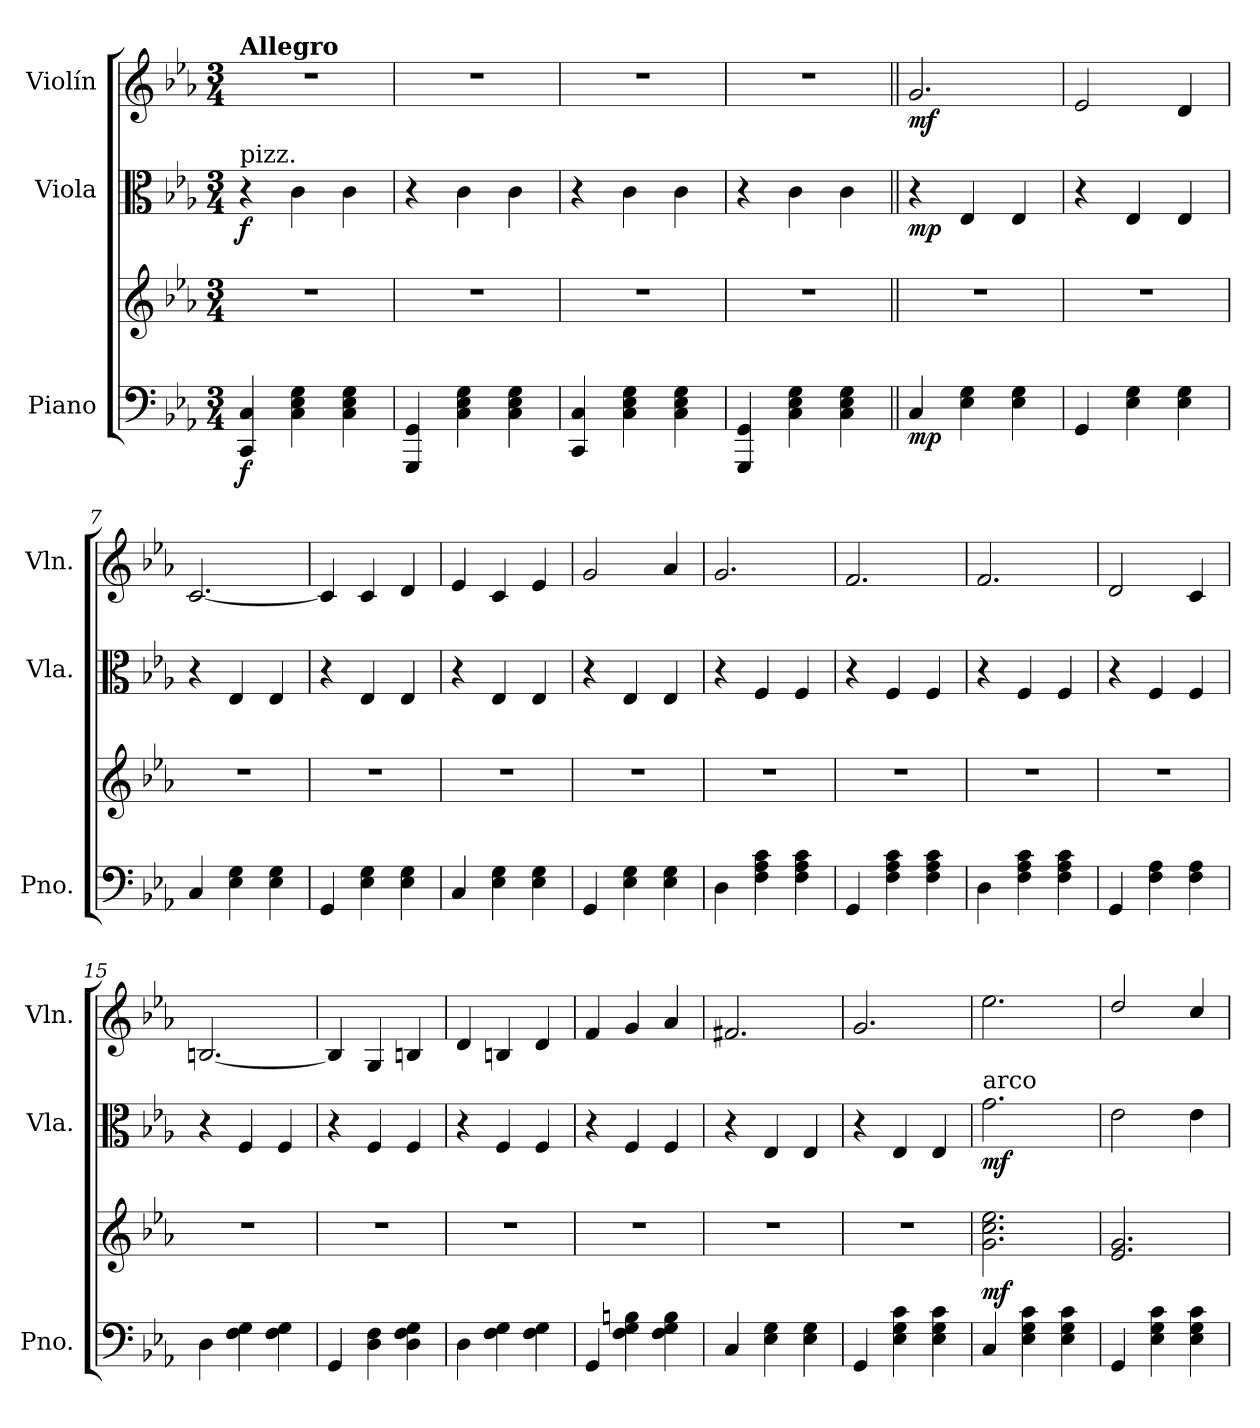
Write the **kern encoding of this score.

**kern	**kern	**dynam	**kern	**dynam	**kern	**dynam
*part3	*part3	*part3	*part2	*part2	*part1	*part1
*staff4	*staff3	*staff3/4	*staff2	*staff2	*staff1	*staff1
*I"Piano	*	*	*I"Viola	*	*I"Violín	*
*I'Pno.	*	*	*I'Vla.	*	*I'Vln.	*
*clefF4	*clefG2	*	*clefC3	*	*clefG2	*
*k[b-e-a-]	*k[b-e-a-]	*	*k[b-e-a-]	*	*k[b-e-a-]	*
*M3/4	*M3/4	*	*M3/4	*	*M3/4	*
=1	=1	=1	=1	=1	=1	=1
!	!	!	!	!	!LO:TX:a:B:t=Allegro	!
!	!	!	!LO:TX:a:t=pizz.	!	!	!
!	!	!LO:DY:b=2	!	!LO:DY:b	!	!
4CC/ 4C/	2.r	f	4r	f	2.r	.
4C\ 4E-\ 4G\	.	.	4c\	.	.	.
4C\ 4E-\ 4G\	.	.	4c\	.	.	.
=2	=2	=2	=2	=2	=2	=2
4GGG/ 4GG/	2.r	.	4r	.	2.r	.
4C\ 4E-\ 4G\	.	.	4c\	.	.	.
4C\ 4E-\ 4G\	.	.	4c\	.	.	.
=3	=3	=3	=3	=3	=3	=3
4CC/ 4C/	2.r	.	4r	.	2.r	.
4C\ 4E-\ 4G\	.	.	4c\	.	.	.
4C\ 4E-\ 4G\	.	.	4c\	.	.	.
=4	=4	=4	=4	=4	=4	=4
4GGG/ 4GG/	2.r	.	4r	.	2.r	.
4C\ 4E-\ 4G\	.	.	4c\	.	.	.
4C\ 4E-\ 4G\	.	.	4c\	.	.	.
=5||	=5||	=5||	=5||	=5||	=5||	=5||
!	!	!LO:DY:b=2	!	!LO:DY:b	!	!LO:DY:b
4C/	2.r	mp	4r	mp	2.g/	mf
4E-\ 4G\	.	.	4E-/	.	.	.
4E-\ 4G\	.	.	4E-/	.	.	.
=6	=6	=6	=6	=6	=6	=6
4GG/	2.r	.	4r	.	2e-/	.
4E-\ 4G\	.	.	4E-/	.	.	.
4E-\ 4G\	.	.	4E-/	.	4d/	.
=7	=7	=7	=7	=7	=7	=7
4C/	2.r	.	4r	.	[2.c/	.
4E-\ 4G\	.	.	4E-/	.	.	.
4E-\ 4G\	.	.	4E-/	.	.	.
=8	=8	=8	=8	=8	=8	=8
4GG/	2.r	.	4r	.	4c/]	.
4E-\ 4G\	.	.	4E-/	.	4c/	.
4E-\ 4G\	.	.	4E-/	.	4d/	.
=9	=9	=9	=9	=9	=9	=9
4C/	2.r	.	4r	.	4e-/	.
4E-\ 4G\	.	.	4E-/	.	4c/	.
4E-\ 4G\	.	.	4E-/	.	4e-/	.
=10	=10	=10	=10	=10	=10	=10
4GG/	2.r	.	4r	.	2g/	.
4E-\ 4G\	.	.	4E-/	.	.	.
4E-\ 4G\	.	.	4E-/	.	4a-/	.
!!LO:LB:g=z
=11	=11	=11	=11	=11	=11	=11
4D\	2.r	.	4r	.	2.g/	.
4F\ 4A-\ 4c\	.	.	4F/	.	.	.
4F\ 4A-\ 4c\	.	.	4F/	.	.	.
=12	=12	=12	=12	=12	=12	=12
4GG/	2.r	.	4r	.	2.f/	.
4F\ 4A-\ 4c\	.	.	4F/	.	.	.
4F\ 4A-\ 4c\	.	.	4F/	.	.	.
=13	=13	=13	=13	=13	=13	=13
4D\	2.r	.	4r	.	2.f/	.
4F\ 4A-\ 4c\	.	.	4F/	.	.	.
4F\ 4A-\ 4c\	.	.	4F/	.	.	.
=14	=14	=14	=14	=14	=14	=14
4GG/	2.r	.	4r	.	2d/	.
4F\ 4A-\	.	.	4F/	.	.	.
4F\ 4A-\	.	.	4F/	.	4c/	.
=15	=15	=15	=15	=15	=15	=15
4D\	2.r	.	4r	.	[2.Bn/	.
4F\ 4G\	.	.	4F/	.	.	.
4F\ 4G\	.	.	4F/	.	.	.
=16	=16	=16	=16	=16	=16	=16
4GG/	2.r	.	4r	.	4B/]	.
4D\ 4F\	.	.	4F/	.	4G/	.
4D\ 4F\ 4G\	.	.	4F/	.	4Bn/	.
=17	=17	=17	=17	=17	=17	=17
4D\	2.r	.	4r	.	4d/	.
4F\ 4G\	.	.	4F/	.	4Bn/	.
4F\ 4G\	.	.	4F/	.	4d/	.
=18	=18	=18	=18	=18	=18	=18
4GG/	2.r	.	4r	.	4f/	.
4F\ 4G\ 4Bn\	.	.	4F/	.	4g/	.
4F\ 4G\ 4B\	.	.	4F/	.	4a-/	.
=19	=19	=19	=19	=19	=19	=19
4C/	2.r	.	4r	.	2.f#X/	.
4E-\ 4G\	.	.	4E-/	.	.	.
4E-\ 4G\	.	.	4E-/	.	.	.
!!LO:LB:g=z
=20	=20	=20	=20	=20	=20	=20
4GG/	2.r	.	4r	.	2.g/	.
4E-\ 4G\ 4c\	.	.	4E-/	.	.	.
4E-\ 4G\ 4c\	.	.	4E-/	.	.	.
=21	=21	=21	=21	=21	=21	=21
!	!	!	!LO:TX:a:t=arco	!	!	!
!	!	!LO:DY:b	!	!LO:DY:b	!	!
4C/	2.g\ 2.cc\ 2.ee-\	mf	2.g\	mf	2.ee-\	.
4E-\ 4G\ 4c\	.	.	.	.	.	.
4E-\ 4G\ 4c\	.	.	.	.	.	.
=22	=22	=22	=22	=22	=22	=22
4GG/	2.e-/ 2.g/	.	2e-\	.	2dd/	.
4E-\ 4G\ 4c\	.	.	.	.	.	.
4E-\ 4G\ 4c\	.	.	4e-\	.	4cc/	.
=	=	=	=	=	=	=
*-	*-	*-	*-	*-	*-	*-
